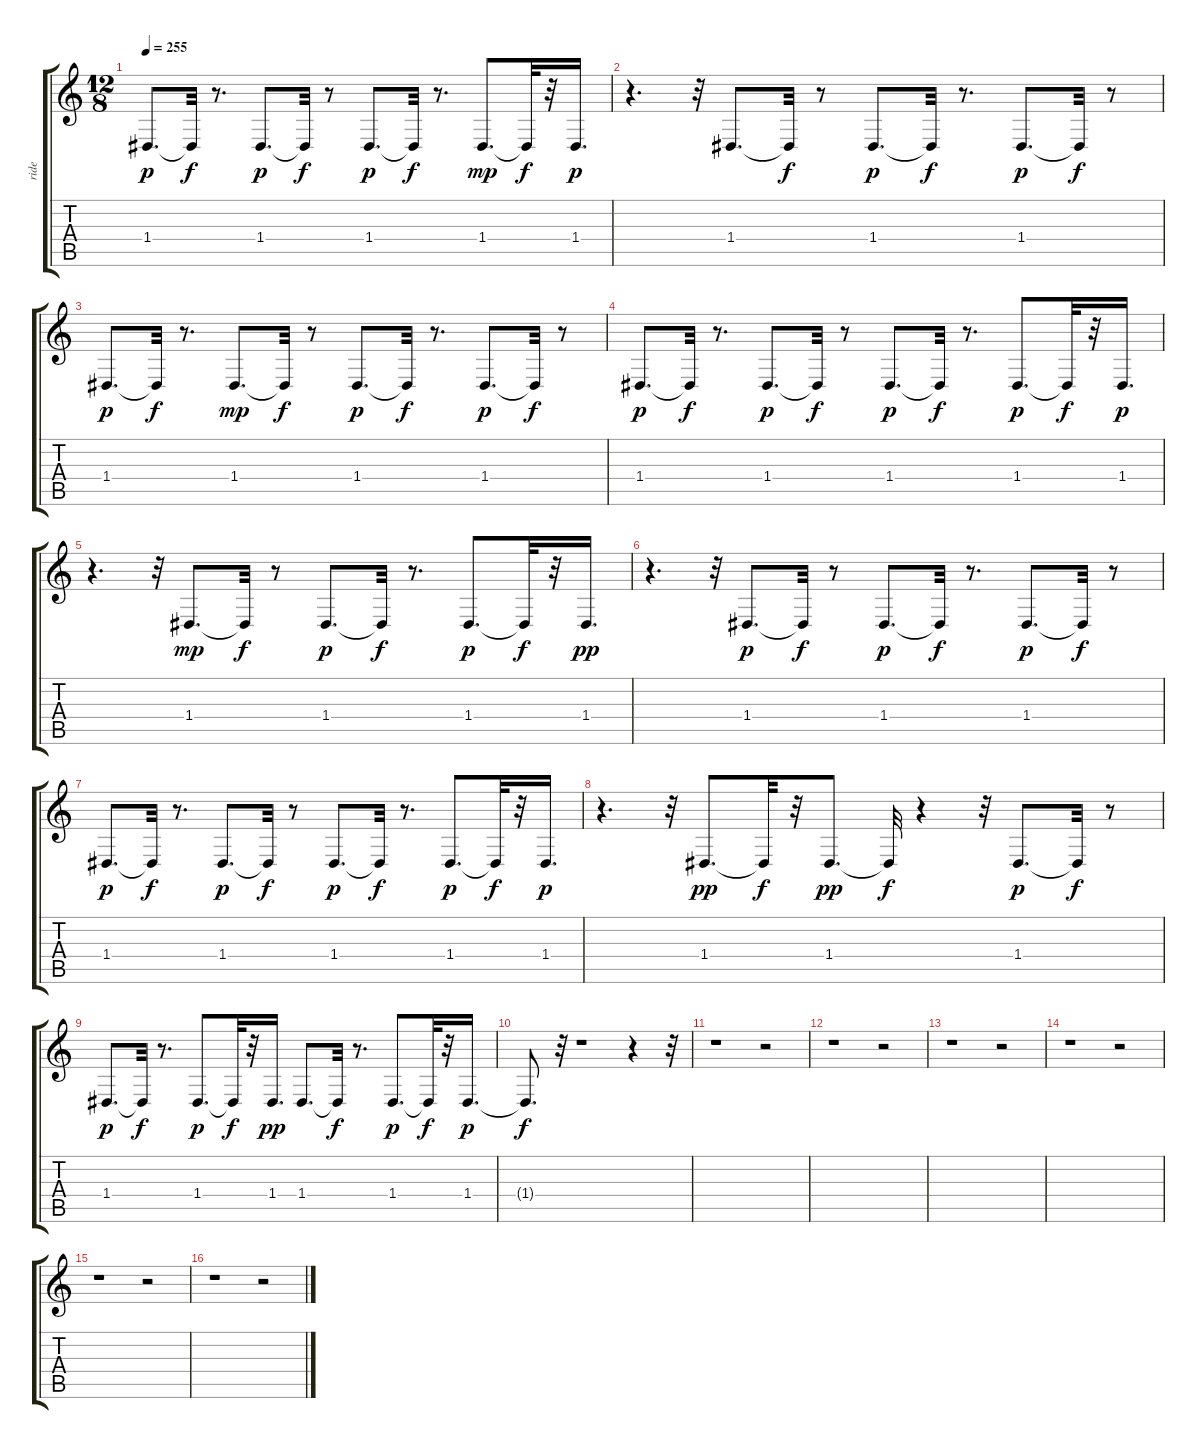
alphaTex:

\track ("ride                " "ride      ") {instrument drawbarorgan}
\staff {score tabs}
\tuning (E4 B3 G3 D3 A2 E2) {hide}
\ts (12 8)
\tempo 255
\clef g2
\ks c
1.4.8{d dy p} 1.4{t}.32{dy f} r.8{d} 1.4.8{d dy p} 1.4{t}.32{dy f} r.8 1.4.8{d dy p} 1.4{t}.32{dy f} r.8{d} 1.4.8{d dy mp} 1.4{t}.32{dy f} r.32 1.4.16{d dy p} |
r.4{d} r.32 1.4.8{d} 1.4{t}.32{dy f} r.8 1.4.8{d dy p} 1.4{t}.32{dy f} r.8{d} 1.4.8{d dy p} 1.4{t}.32{dy f} r.8 |
1.4.8{d dy p} 1.4{t}.32{dy f} r.8{d} 1.4.8{d dy mp} 1.4{t}.32{dy f} r.8 1.4.8{d dy p} 1.4{t}.32{dy f} r.8{d} 1.4.8{d dy p} 1.4{t}.32{dy f} r.8 |
1.4.8{d dy p} 1.4{t}.32{dy f} r.8{d} 1.4.8{d dy p} 1.4{t}.32{dy f} r.8 1.4.8{d dy p} 1.4{t}.32{dy f} r.8{d} 1.4.8{d dy p} 1.4{t}.32{dy f} r.32 1.4.16{d dy p} |
r.4{d} r.32 1.4.8{d dy mp} 1.4{t}.32{dy f} r.8 1.4.8{d dy p} 1.4{t}.32{dy f} r.8{d} 1.4.8{d dy p} 1.4{t}.32{dy f} r.32 1.4.16{d dy pp} |
r.4{d} r.32 1.4.8{d dy p} 1.4{t}.32{dy f} r.8 1.4.8{d dy p} 1.4{t}.32{dy f} r.8{d} 1.4.8{d dy p} 1.4{t}.32{dy f} r.8 |
1.4.8{d dy p} 1.4{t}.32{dy f} r.8{d} 1.4.8{d dy p} 1.4{t}.32{dy f} r.8 1.4.8{d dy p} 1.4{t}.32{dy f} r.8{d} 1.4.8{d dy p} 1.4{t}.32{dy f} r.32 1.4.16{d dy p} |
r.4{d} r.32 1.4.8{d dy pp} 1.4{t}.32{dy f} r.32 1.4.8{d dy pp} 1.4{t}.32{dy f} r.4 r.32 1.4.8{d dy p} 1.4{t}.32{dy f} r.8 |
1.4.8{d dy p} 1.4{t}.32{dy f} r.8{d} 1.4.8{d dy p} 1.4{t}.32{dy f} r.32 1.4.16{d dy pp} 1.4.8{d} 1.4{t}.32{dy f} r.8{d} 1.4.8{d dy p} 1.4{t}.32{dy f} r.32 1.4.16{d dy p} |
1.4{t}.8{d dy f} r.32 r.1 r.4 r.32 |
r.1 r.2 |
r.1 r.2 |
r.1 r.2 |
r.1 r.2 |
r.1 r.2 |
r.1 r.2
